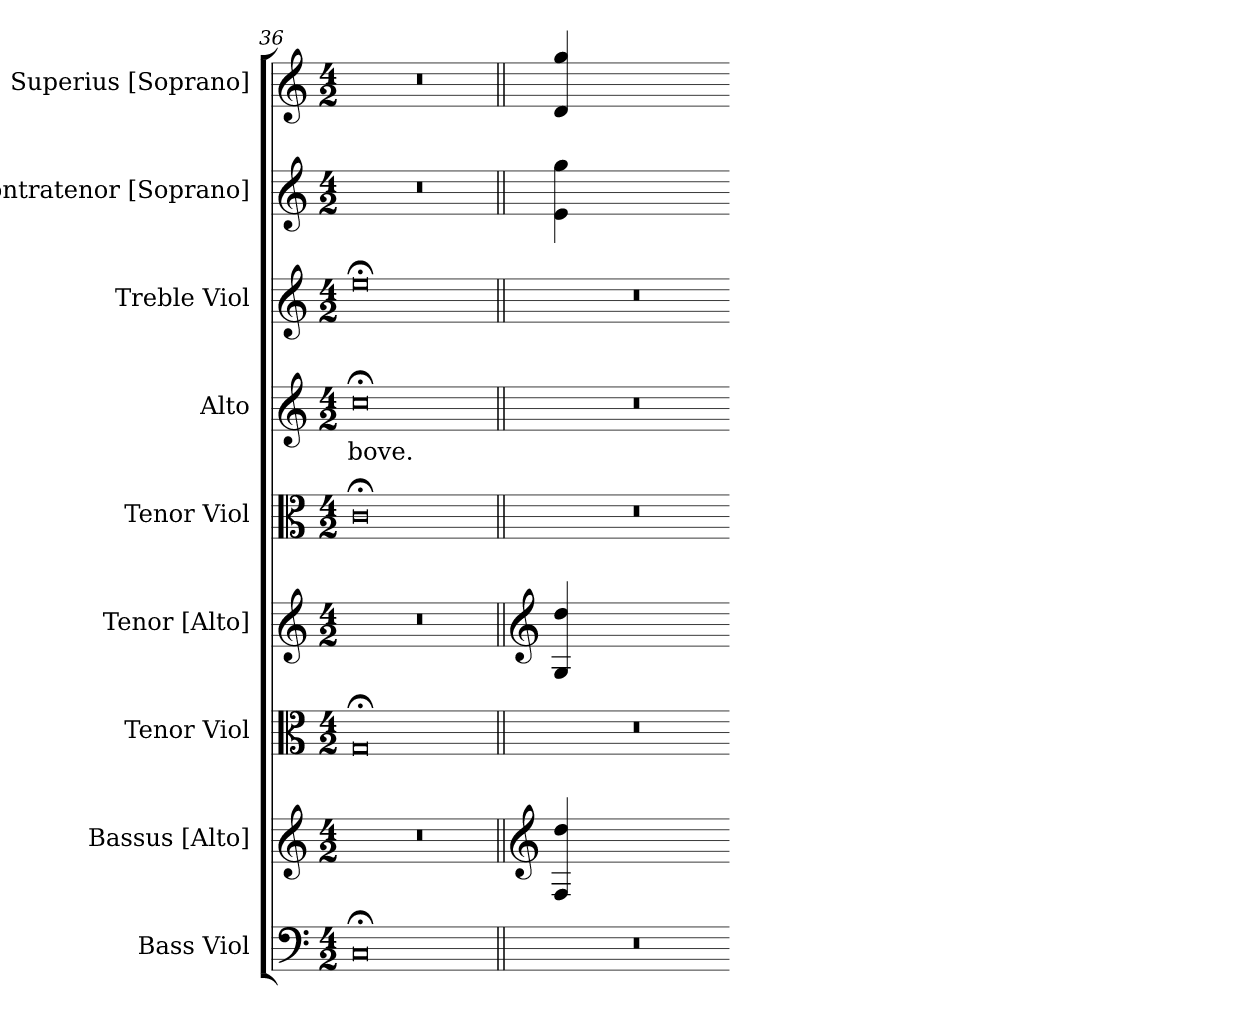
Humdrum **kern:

**kern	**kern	**kern	**kern	**kern	**kern	**text	**kern	**kern	**kern
*part9	*part8	*part7	*part6	*part5	*part4	*part4	*part3	*part2	*part1
*staff9	*staff8	*staff7	*staff6	*staff5	*staff4	*staff4	*staff3	*staff2	*staff1
*I"Bass Viol	*I"Bassus [Alto]	*I"Tenor Viol	*I"Tenor [Alto]	*I"Tenor Viol	*I"Alto	*	*I"Treble Viol	*I"Contratenor [Soprano]	*I"Superius [Soprano]
*I'B.V.	*I'Alto	*I'T.V.	*I'Alto	*I'T.V.	*I'A.	*	*I'Tr. V.	*I'Soprano	*I'Soprano
*clefF4	*clefG2	*clefC3	*clefG2	*clefC3	*clefG2	*	*clefG2	*clefG2	*clefG2
*k[]	*k[]	*k[]	*k[]	*k[]	*k[]	*	*k[]	*k[]	*k[]
*C:	*C:	*C:	*C:	*C:	*C:	*	*C:	*C:	*C:
*M4/2	*M4/2	*M4/2	*M4/2	*M4/2	*M4/2	*	*M4/2	*M4/2	*M4/2
=36	=36	=36	=36	=36	=36	=36	=36	=36	=36
!	!LO:N:vis=1	!	!LO:N:vis=1	!	!	!	!	!	!
!	!	!	!	!	!	!LO:LY:b:color=#000000	!	!LO:N:vis=1	!LO:N:vis=1
0C;i	0r	0G;i	0r	0c;i	0cc;i	-bove.	0ee;i	0r	0r
!!LO:LB:g=z
=36||	=36||	=36||	=36||	=36||	=36||	=36||	=36||	=36||	=36||
*	*clefG2	*	*clefG2	*	*	*	*	*	*
!LO:N:vis=1	!	!LO:N:vis=1	!	!LO:N:vis=1	!LO:N:vis=1	!	!LO:N:vis=1	!	!
0r	4Fi/ 4ddi	0r	4Gi/ 4ddi	0r	0r	.	0r	4ei\ 4ggi	4di/ 4ggi
.	1..ryy	.	1..ryy	.	.	.	.	1..ryy	1..ryy
=-	=-	=-	=-	=-	=-	=-	=-	=-	=-
*-	*-	*-	*-	*-	*-	*-	*-	*-	*-
